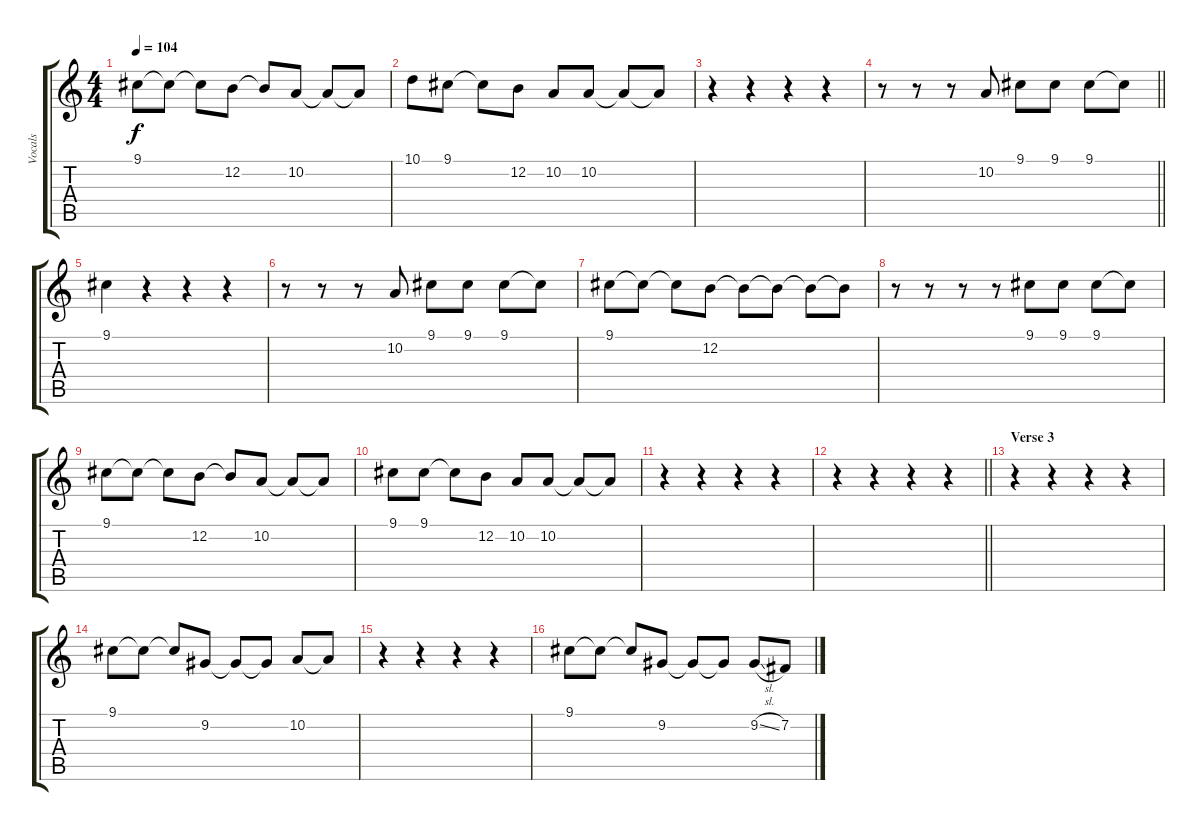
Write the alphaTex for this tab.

\track ("Vocals" "Vocals") {instrument flute}
\staff {score tabs}
\tuning (E4 B3 G3 D3 A2 E2) {hide}
\ts (4 4)
\tempo 104
\clef g2
\ks c
9.1.8{dy f} 9.1{t}.8 9.1{t}.8 12.2.8 12.2{t}.8 10.2.8 10.2{t}.8 10.2{t}.8 |
10.1.8 9.1.8 9.1{t}.8 12.2.8 10.2.8 10.2.8 10.2{t}.8 10.2{t}.8 |
r.4 r.4 r.4 r.4 |
\barLineRight lightlight
r.8 r.8 r.8 10.2.8 9.1.8 9.1.8 9.1.8 9.1{t}.8 |
9.1.4 r.4 r.4 r.4 |
r.8 r.8 r.8 10.2.8 9.1.8 9.1.8 9.1.8 9.1{t}.8 |
9.1.8 9.1{t}.8 9.1{t}.8 12.2.8 12.2{t}.8 12.2{t}.8 12.2{t}.8 12.2{t}.8 |
r.8 r.8 r.8 r.8 9.1.8 9.1.8 9.1.8 9.1{t}.8 |
9.1.8 9.1{t}.8 9.1{t}.8 12.2.8 12.2{t}.8 10.2.8 10.2{t}.8 10.2{t}.8 |
9.1.8 9.1.8 9.1{t}.8 12.2.8 10.2.8 10.2.8 10.2{t}.8 10.2{t}.8 |
r.4 r.4 r.4 r.4 |
\barLineRight lightlight
r.4 r.4 r.4 r.4 |
\section ("" "Verse 3")
r.4 r.4 r.4 r.4 |
9.1.8 9.1{t}.8 9.1{t}.8 9.2.8 9.2{t}.8 9.2{t}.8 10.2.8 10.2{t}.8 |
r.4 r.4 r.4 r.4 |
9.1.8 9.1{t}.8 9.1{t}.8 9.2.8 9.2{t}.8 9.2{t}.8 9.2{sl}.8 7.2.8
